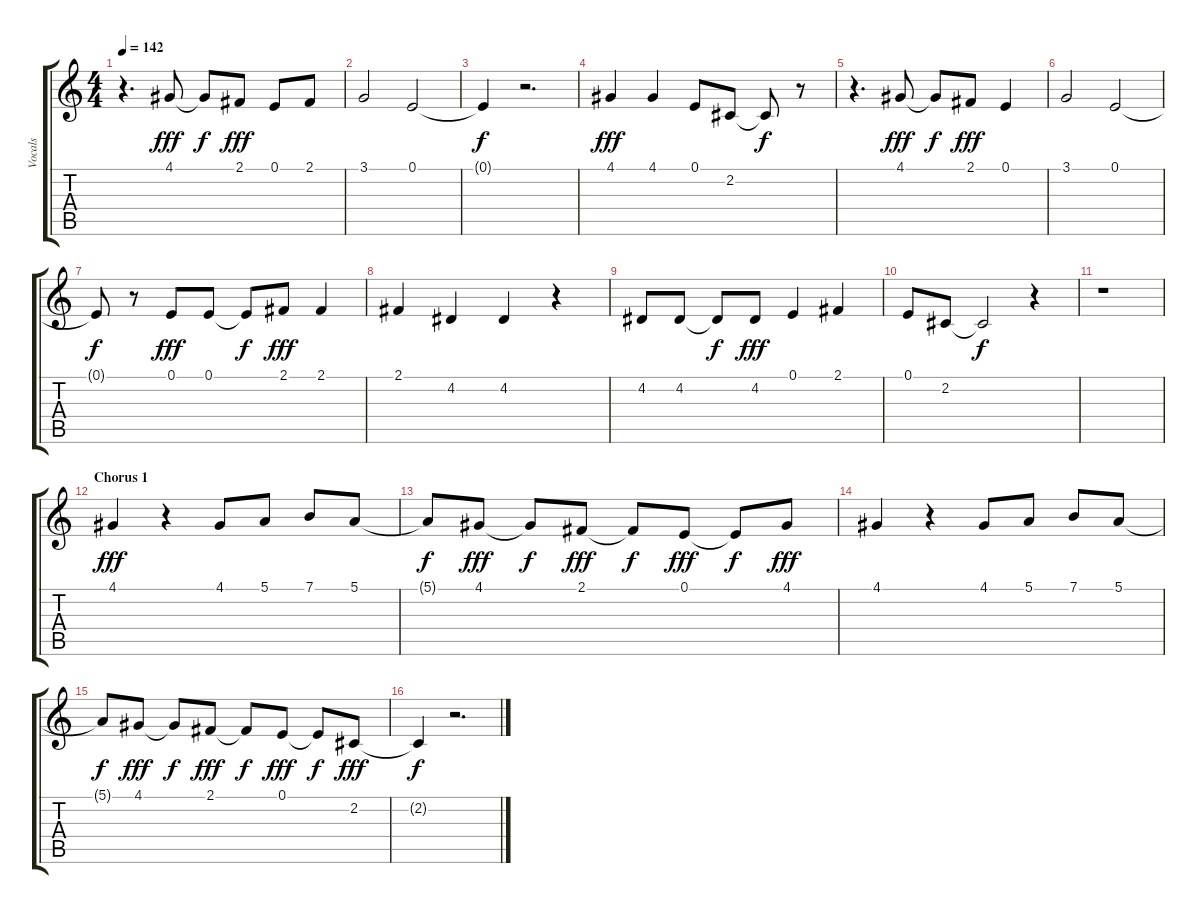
\track ("Vocals" "Vocals") {instrument altosax}
\staff {score tabs}
\tuning (E4 B3 G3 D3 A2 E2) {hide}
\ts (4 4)
\tempo 142
\clef g2
\ks c
r.4{d dy fff} 4.1.8 4.1{t}.8{dy f} 2.1.8{dy fff} 0.1.8 2.1.8 |
3.1.2 0.1.2 |
0.1{t}.4{dy f} r.2{d} |
4.1.4{dy fff} 4.1.4 0.1.8 2.2.8 2.2{t}.8{dy f} r.8 |
r.4{d} 4.1.8{dy fff} 4.1{t}.8{dy f} 2.1.8{dy fff} 0.1.4 |
3.1.2 0.1.2 |
0.1{t}.8{dy f} r.8 0.1.8{dy fff} 0.1.8 0.1{t}.8{dy f} 2.1.8{dy fff} 2.1.4 |
2.1.4 4.2.4 4.2.4 r.4 |
4.2.8 4.2.8 4.2{t}.8{dy f} 4.2.8{dy fff} 0.1.4 2.1.4 |
0.1.8 2.2.8 2.2{t}.2{dy f} r.4 |
r.1 |
\section ("" "Chorus 1")
4.1.4{dy fff} r.4 4.1.8 5.1.8 7.1.8 5.1.8 |
5.1{t}.8{dy f} 4.1.8{dy fff} 4.1{t}.8{dy f} 2.1.8{dy fff} 2.1{t}.8{dy f} 0.1.8{dy fff} 0.1{t}.8{dy f} 4.1.8{dy fff} |
4.1.4 r.4 4.1.8 5.1.8 7.1.8 5.1.8 |
5.1{t}.8{dy f} 4.1.8{dy fff} 4.1{t}.8{dy f} 2.1.8{dy fff} 2.1{t}.8{dy f} 0.1.8{dy fff} 0.1{t}.8{dy f} 2.2.8{dy fff} |
2.2{t}.4{dy f} r.2{d}
